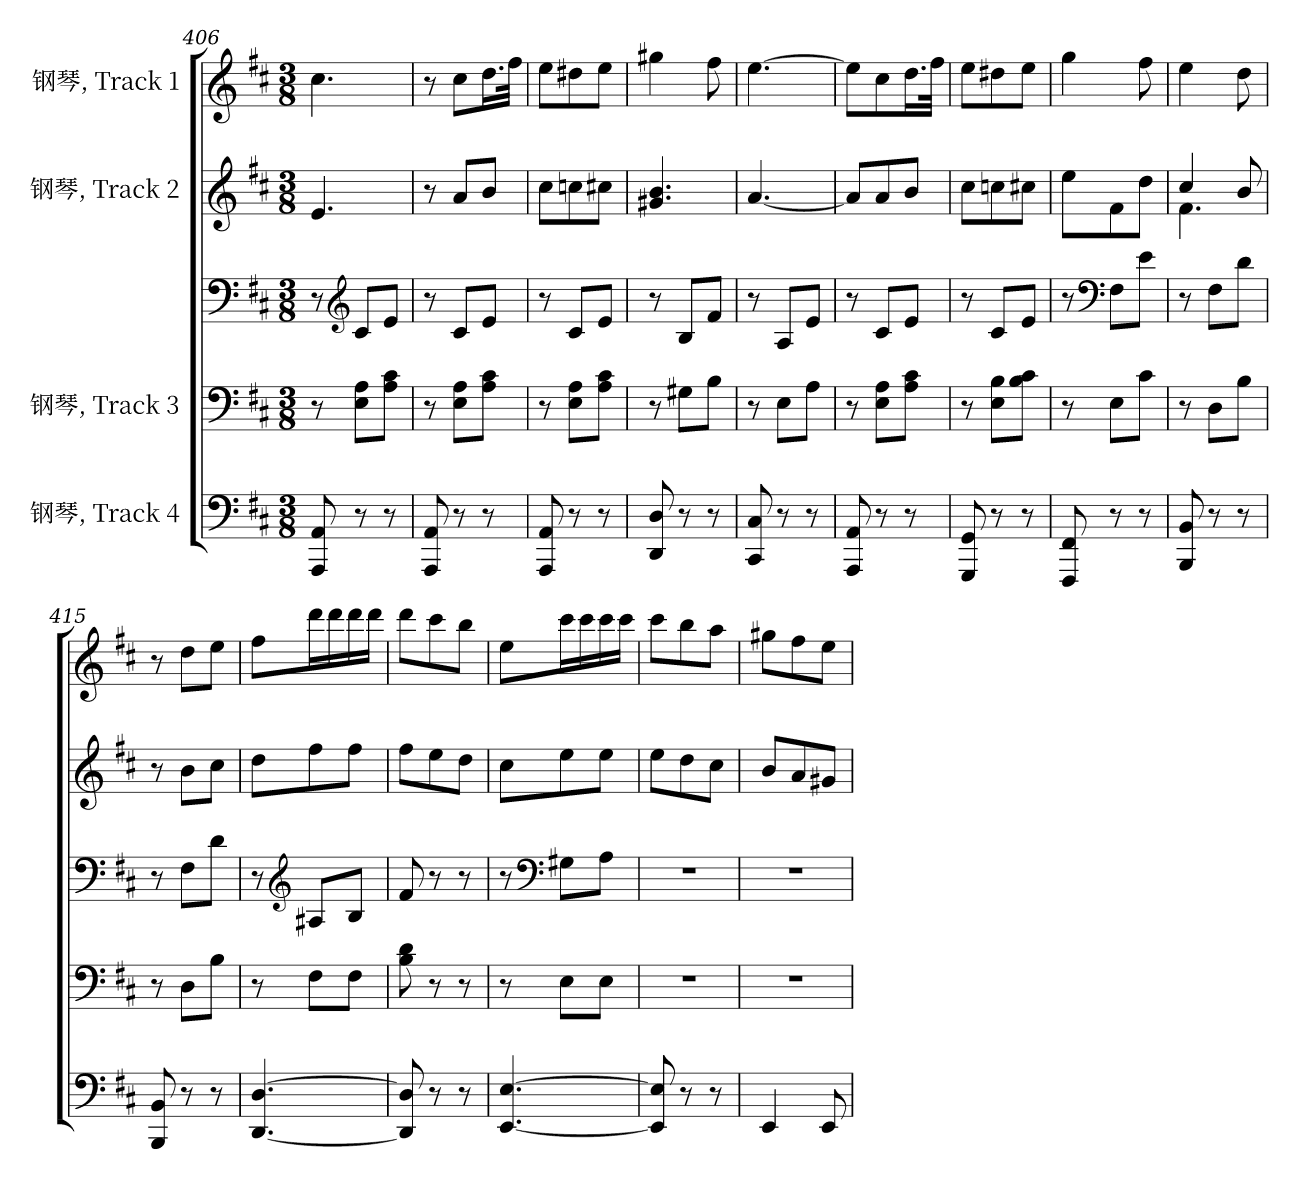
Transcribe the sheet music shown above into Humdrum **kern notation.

**kern	**kern	**kern	**kern	**kern
*part4	*part3	*part3	*part2	*part1
*staff5	*staff4	*staff3	*staff2	*staff1
*I"钢琴, Track 4	*I"钢琴, Track 3	*	*I"钢琴, Track 2	*I"钢琴, Track 1
*clefF4	*clefF4	*clefF4	*clefG2	*clefG2
*k[f#c#]	*k[f#c#]	*k[f#c#]	*k[f#c#]	*k[f#c#]
*M3/8	*M3/8	*M3/8	*M3/8	*M3/8
=406	=406	=406	=406	=406
8AAA/ 8AA/	8r	8r	4.e/	4.cc#\
*	*	*clefG2	*	*
8r	8E\ 8A\L	8c#/L	.	.
8r	8A\ 8c#\J	8e/J	.	.
=407	=407	=407	=407	=407
8AAA/ 8AA/	8r	8r	8r	8r
8r	8E\ 8A\L	8c#/L	8a/L	8cc#\L
8r	8A\ 8c#\J	8e/J	8b/J	16.dd\L
.	.	.	.	32ff#\JJk
!!LO:LB:g=z
=408	=408	=408	=408	=408
8AAA/ 8AA/	8r	8r	8cc#\L	8ee\L
8r	8E\ 8A\L	8c#/L	8ccn\	8dd#X\
8r	8A\ 8c#\J	8e/J	8cc#X\J	8ee\J
=409	=409	=409	=409	=409
8DD/ 8D/	8r	8r	4.g#X/ 4.b/	4gg#X\
8r	8G#X\L	8B/L	.	.
8r	8B\J	8f#/J	.	8ff#\
=410	=410	=410	=410	=410
8CC#/ 8C#/	8r	8r	[4.a/	[4.ee\
8r	8E\L	8A/L	.	.
8r	8A\J	8e/J	.	.
=411	=411	=411	=411	=411
8AAA/ 8AA/	8r	8r	8a/L]	8ee\L]
8r	8E\ 8A\L	8c#/L	8a/	8cc#\
8r	8A\ 8c#\J	8e/J	8b/J	16.dd\L
.	.	.	.	32ff#\JJk
=412	=412	=412	=412	=412
8GGG/ 8GG/	8r	8r	8cc#\L	8ee\L
8r	8E\ 8B\L	8c#/L	8ccn\	8dd#X\
8r	8B\ 8c#\J	8e/J	8cc#X\J	8ee\J
=413	=413	=413	=413	=413
8FFF#/ 8FF#/	8r	8r	8ee\L	4gg\
*	*	*clefF4	*	*
8r	8E\L	8F#\L	8f#\	.
8r	8c#\J	8e\J	8dd\J	8ff#\
=414	=414	=414	=414	=414
*	*	*	*^	*
8BBB/ 8BB/	8r	8r	4cc#/	4.f#\	4ee\
8r	8D\L	8F#\L	.	.	.
8r	8B\J	8d\J	8b/	.	8dd\
*	*	*	*v	*v	*
!!LO:PB:g=z
=415	=415	=415	=415	=415
8BBB/ 8BB/	8r	8r	8r	8r
8r	8D\L	8F#\L	8b\L	8dd\L
8r	8B\J	8d\J	8cc#\J	8ee\J
=416	=416	=416	=416	=416
[4.DD/ [4.D/	8r	8r	8dd\L	8ff#\L
*	*	*clefG2	*	*
.	8F#\L	8A#X/L	8ff#\	16ddd\L
.	.	.	.	16ddd\
.	8F#\J	8B/J	8ff#\J	16ddd\
.	.	.	.	16ddd\JJ
=417	=417	=417	=417	=417
8DD/] 8D/]	8B\ 8d\	8f#/	8ff#\L	8ddd\L
8r	8r	8r	8ee\	8ccc#\
8r	8r	8r	8dd\J	8bb\J
=418	=418	=418	=418	=418
[4.EE/ [4.E/	8r	8r	8cc#\L	8ee\L
*	*	*clefF4	*	*
.	8E\L	8G#X\L	8ee\	16ccc#\L
.	.	.	.	16ccc#\
.	8E\J	8A\J	8ee\J	16ccc#\
.	.	.	.	16ccc#\JJ
=419	=419	=419	=419	=419
8EE/] 8E/]	4.r	4.r	8ee\L	8ccc#\L
8r	.	.	8dd\	8bb\
8r	.	.	8cc#\J	8aa\J
=420	=420	=420	=420	=420
4EE/	4.r	4.r	8b/L	8gg#X\L
.	.	.	8a/	8ff#\
8EE/	.	.	8g#X/J	8ee\J
=	=	=	=	=
*-	*-	*-	*-	*-
